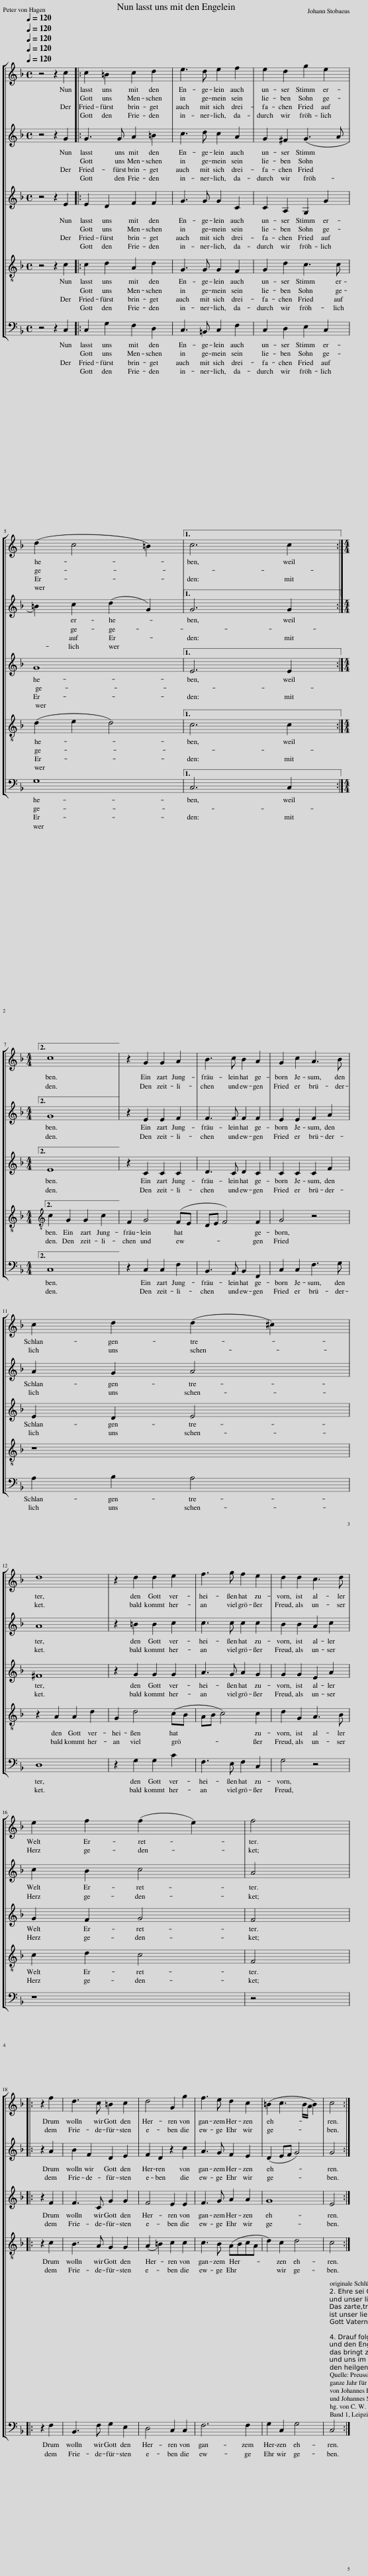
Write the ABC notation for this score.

X:1
%%score [ 1 2 3 4 5 ]
L:1/8
Q:1/4=120
M:4/4
I:linebreak $
K:F
V:1 treble
V:2 treble
V:3 treble
V:4 treble-8
V:5 bass
V:1
 z4 z2 c2 |: c2 =B2 c2 d2 | e3 d e2 f2 | e2 d2 g2 e2 |$ (d2 c4 =B2) |1 %5
 c6 c2 :|2$[M:4/4] c8 || z2 G2 G2 A2 | B3 c B2 A2 | G2 c2 A3 B |$ %10
 c2 d2 (d2 ^c2) |$ d8 | z2 d2 d2 e2 | f3 g f2 e2 | d2 d2 c3 d |$ %15
 e2 f2 (f2 e2) | f4 |:$ z2 f2 | d3 c =B2 c2 | d4 G2 g2 | %20
 f3 e d2 c2 | (=B2 c3 B/A/ B2) | c4 :| %23
V:2
 z4 z2 G2 |: G3 G A2 =B2 | c3 d c2 A2 | G2 ^F2 (G3 A |$ =B2) c2 (d2 G2) |1 %5
 G6 G2 :|2$[M:4/4] G8 || z2 E2 E2 F2 | F3 F F2 F2 | E2 E2 F2 A2 |$ %10
 A2 G2 A4 |$ A8 | z2 =B2 B2 c2 | c3 c c2 c2 | B2 B2 A2 c2 |$ %15
 c2 B2 c4 | A4 |:$ z2 A2 | B2 F2 D2 E2 | F2 D2 z2 c2 | %20
 A3 G F2 E2 | (D2 EF G4) | G4 :| %23
V:3
 z4 z2 E2 |: E2 D2 F2 F2 | G3 G G2 C2 | C2 A,2 G,2 G2 |$ G8 |1 %5
 E6 E2 :|2$[M:4/4] E8 || z2 C2 C2 C2 | D3 C D2 C2 | C2 C2 C2 F2 |$ %10
 E2 D2 E4 |$ ^F8 | z2 G2 G2 G2 | A3 G A2 G2 | G2 G2 E2 A2 |$ %15
 G2 F2 G4 | F4 |:$ z2 F2 | F3 C G2 G2 | F4 E2 E2 | %20
 F3 G A2 A2 | G8 | E4 :| %23
V:4
 z4 z2 c2 |: c2 d2 A2 d2 | G3 G G2 F2 | G2 d2 c3 c |$ (d2 e2 d4) |1 %5
 c6 c2 :|2$[M:4/4][K:treble-8] c2 G2 G2 c2 || F2 G4 (FE | DE F4) F2 | G4 z4 |$ %10
 z8 |$ z2 A2 A2 d2 | G2 d4 (cB | AB c4) c2 | d2 G2 A3 B |$ %15
 c2 d2 c4 | F4 |:$ z2 c2 | B3 A G2 G2 | (A2 =B2) c2 c2 | %20
 c3 B (ABcA | d2) c2 d4 | c4 :| %23
V:5
 z4 z2 C,2 |: C,2 G,2 F,2 D,2 | C,3 =B,, C,2 F,2 | C,2 D,2 E,2 C,2 |$ G,8 |1 %5
 C,6 C,2 :|2$[M:4/4] C,8 || z2 C,2 C,2 F,2 | B,,3 A,, B,,2 F,,2 | C,2 C,2 F,3 G, |$ %10
 A,2 B,2 A,4 |$ D,8 | z2 G,2 G,2 C2 | F,3 E, F,2 C,2 | G,4 z4 |$ %15
 z8 | z4 |:$ z2 F,2 | B,,3 F, G,2 E,2 | D,4 C,2 C,2 | %20
 F,6 F,2 | G,2 C,2 G,4 | C,4 :| %23
